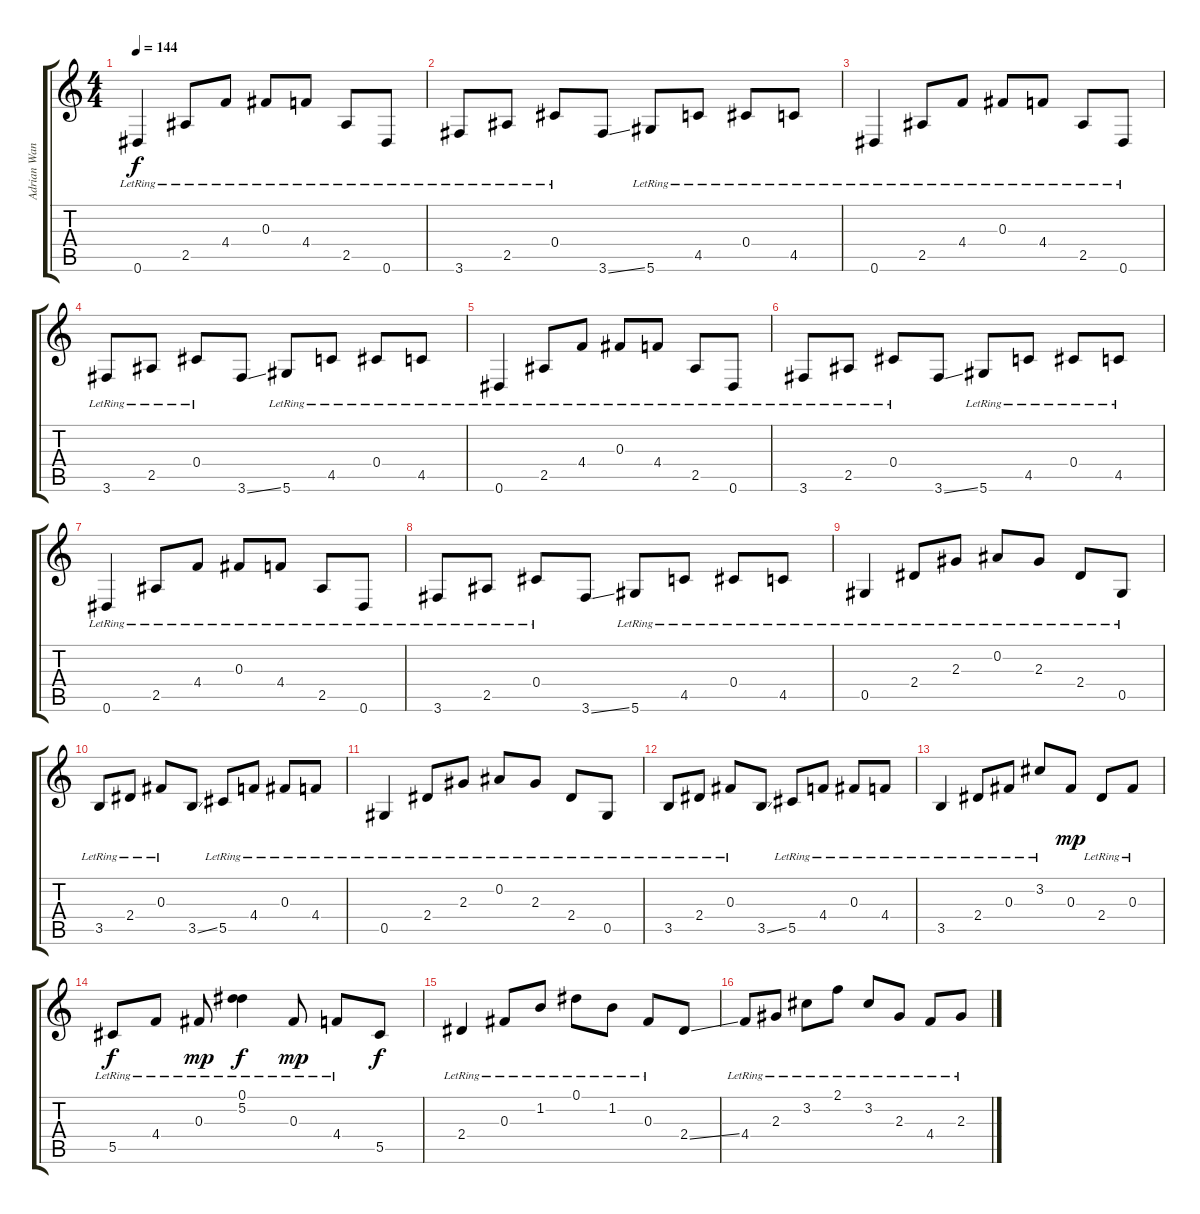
\track ("Adrian Wandenberg" "Adrian Wan") {instrument acousticguitarsteel}
\staff {score tabs}
\tuning (Eb4 Bb3 Gb3 Db3 Ab2 Eb2) {hide}
\ts (4 4)
\tempo 144
\clef g2
\ks c
0.6{lr}.4{dy f} 2.5{lr}.8 4.4{lr}.8 0.3{lr}.8 4.4{lr}.8 2.5{lr}.8 0.6{lr}.8 |
3.6{lr}.8 2.5{lr}.8 0.4{lr}.8 3.6{ss}.8 5.6{lr}.8 4.5{lr}.8 0.4{lr}.8 4.5{lr}.8 |
0.6{lr}.4 2.5{lr}.8 4.4{lr}.8 0.3{lr}.8 4.4{lr}.8 2.5{lr}.8 0.6{lr}.8 |
3.6{lr}.8 2.5{lr}.8 0.4{lr}.8 3.6{ss}.8 5.6{lr}.8 4.5{lr}.8 0.4{lr}.8 4.5{lr}.8 |
0.6{lr}.4 2.5{lr}.8 4.4{lr}.8 0.3{lr}.8 4.4{lr}.8 2.5{lr}.8 0.6{lr}.8 |
3.6{lr}.8 2.5{lr}.8 0.4{lr}.8 3.6{ss}.8 5.6{lr}.8 4.5{lr}.8 0.4{lr}.8 4.5{lr}.8 |
0.6{lr}.4 2.5{lr}.8 4.4{lr}.8 0.3{lr}.8 4.4{lr}.8 2.5{lr}.8 0.6{lr}.8 |
3.6{lr}.8 2.5{lr}.8 0.4{lr}.8 3.6{ss}.8 5.6{lr}.8 4.5{lr}.8 0.4{lr}.8 4.5{lr}.8 |
0.5{lr}.4 2.4{lr}.8 2.3{lr}.8 0.2{lr}.8 2.3{lr}.8 2.4{lr}.8 0.5{lr}.8 |
3.5{lr}.8 2.4{lr}.8 0.3{lr}.8 3.5{ss}.8 5.5{lr}.8 4.4{lr}.8 0.3{lr}.8 4.4{lr}.8 |
0.5{lr}.4 2.4{lr}.8 2.3{lr}.8 0.2{lr}.8 2.3{lr}.8 2.4{lr}.8 0.5{lr}.8 |
3.5{lr}.8 2.4{lr}.8 0.3{lr}.8 3.5{ss}.8 5.5{lr}.8 4.4{lr}.8 0.3{lr}.8 4.4{lr}.8 |
3.5{lr}.4 2.4{lr}.8 0.3{lr}.8 3.2{lr}.8 0.3.8{dy mp} 2.4{lr}.8 0.3{lr}.8 |
5.5{lr}.8{dy f} 4.4{lr}.8 0.3{lr}.8{dy mp} (0.1{lr} 5.2{lr}).4{dy f} 0.3{lr}.8{dy mp} 4.4{lr}.8 5.5.8{dy f} |
2.4{lr}.4 0.3{lr}.8 1.2{lr}.8 0.1{lr}.8 1.2{lr}.8 0.3{lr}.8 2.4{ss}.8 |
4.4{lr}.8 2.3{lr}.8 3.2{lr}.8 2.1{lr}.8 3.2{lr}.8 2.3{lr}.8 4.4{lr}.8 2.3{lr}.8
